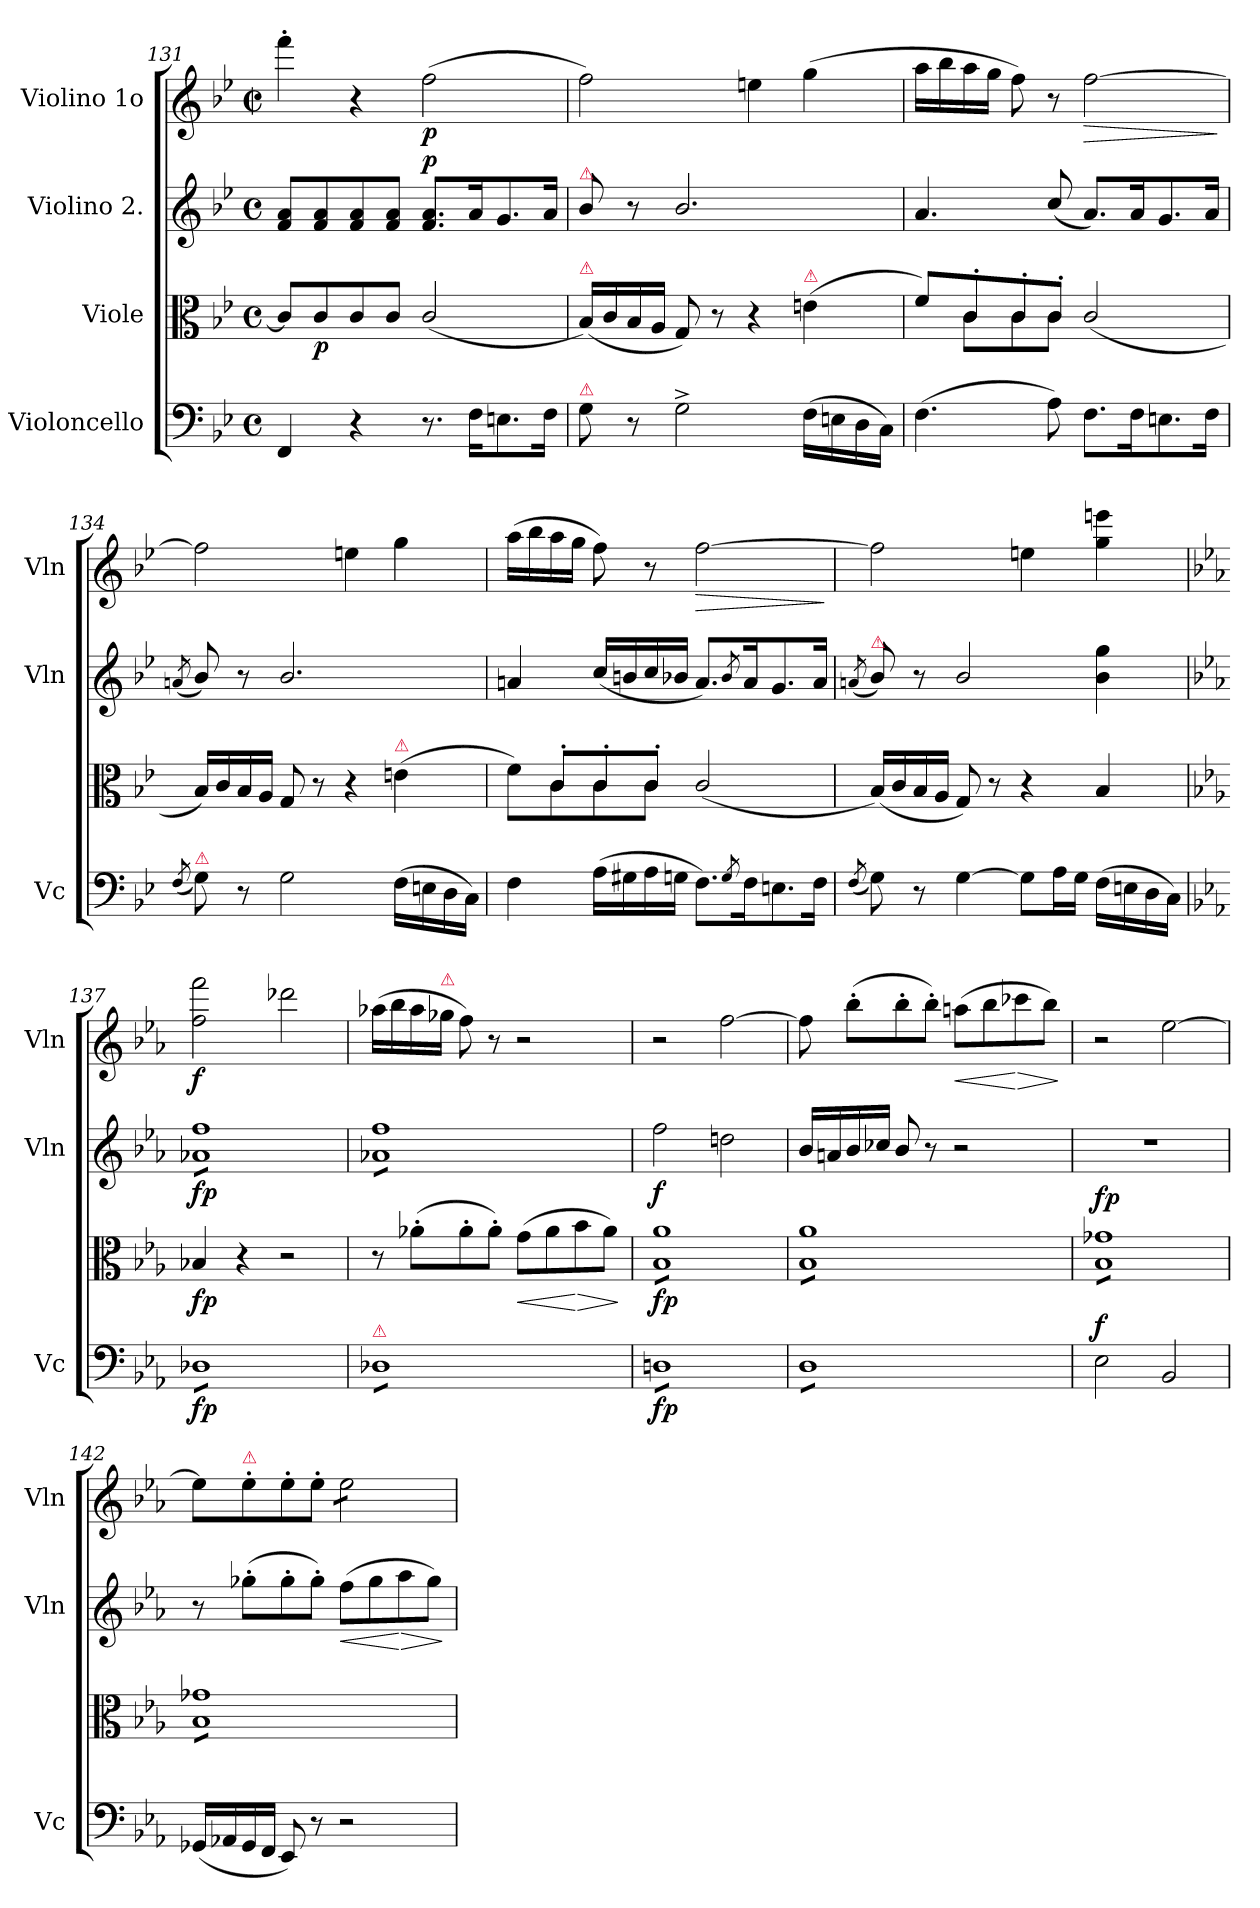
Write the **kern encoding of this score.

**kern	**dynam	**kern	**dynam	**kern	**dynam	**kern	**dynam
*part4	*part4	*part3	*part3	*part2	*part2	*part1	*part1
*staff4	*staff4	*staff3	*staff3	*staff2	*staff2	*staff1	*staff1
*I"Violoncello	*	*I"Viole	*	*I"Violino 2.	*	*I"Violino 1o	*
*I'Vc	*	*	*	*I'Vln	*	*I'Vln	*
*clefF4	*	*clefC3	*	*clefG2	*	*clefG2	*
*k[b-e-]	*	*k[b-e-]	*	*k[b-e-]	*	*k[b-e-]	*
*M4/4	*	*M4/4	*	*M4/4	*	*M4/4	*
*met(c)	*	*met(c)	*	*met(c)	*	*met(c|)	*
=131	=131	=131	=131	=131	=131	=131	=131
4FF/	.	8c/L]	.	8f/ 8a/L	.	4fff'\	.
.	.	8c/	p	8f/ 8a/	.	.	.
4r	.	8c/	.	8f/ 8a/	.	4r	.
.	.	8c/J	.	8f/ 8a/J	.	.	.
!	!	!	!	!	!LO:DY:a	!	!
8.r	.	(2c/	.	8.f/ 8.a/L	p	(2ff\	p
16F\KL	.	.	.	16a/K	.	.	.
8.En\	.	.	.	8.g/	.	.	.
16F\Jk	.	.	.	16a/Jk	.	.	.
=132	=132	=132	=132	=132	=132	=132	=132
!	!	!	!	!LO:TX:a:color=crimson:t=⚠	!	!	!
!	!	!LO:TX:a:color=crimson:t=⚠	!	!	!	!	!
!LO:TX:a:color=crimson:t=⚠	!	!	!	!	!	!	!
8G\	.	(16B-/LL)	.	8b-/	.	2ff\)	.
.	.	16c/	.	.	.	.	.
8r	.	16B-/	.	8r	.	.	.
.	.	16A/JJ	.	.	.	.	.
2G^>\	.	8G/)	.	2.b-/	.	.	.
.	.	8r	.	.	.	.	.
.	.	4r	.	.	.	4een\	.
!	!	!LO:TX:a:color=crimson:t=⚠	!	!	!	!	!
(16F\LL	.	(4en\	.	.	.	(4gg\	.
16En\	.	.	.	.	.	.	.
16D\	.	.	.	.	.	.	.
16C\JJ)	.	.	.	.	.	.	.
=133	=133	=133	=133	=133	=133	=133	=133
*	*	*^	*	*	*	*	*
(4.F\	.	8f/L)	8ryy	.	4.a/	.	16aa\LL	.
.	.	.	.	.	.	.	16bb-\	.
.	.	8c'/	8c\L	.	.	.	16aa\	.
.	.	.	.	.	.	.	16gg\JJ	.
.	.	8c'/	8c\	.	.	.	8ff\)	.
8A\)	.	8c'/J	8c\J	.	(8cc/	.	8r	.
!	!	!	!	!	!	!	!	!LO:HP:b
8.F\L	.	(2c/	2ryy	.	8.a/L)	.	[2ff\	>
16F\K	.	.	.	.	16a/K	.	.	.
8.En\	.	.	.	.	8.g/	.	.	.
16F\Jk	.	.	.	.	16a/Jk	.	.	.
*	*	*v	*v	*	*	*	*	*
.	.	.	.	.	.	.	]
=134	=134	=134	=134	=134	=134	=134	=134
(8qF/	.	.	.	(8qan/	.	.	.
!LO:TX:a:color=crimson:t=⚠	!	!	!	!	!	!	!
8G\)	.	16B-/LL)	.	8b-/)	.	2ff\]	.
.	.	16c/	.	.	.	.	.
8r	.	16B-/	.	8r	.	.	.
.	.	16A/JJ	.	.	.	.	.
2G\	.	8G/	.	2.b-/	.	.	.
.	.	8r	.	.	.	.	.
.	.	4r	.	.	.	4een\	.
!	!	!LO:TX:a:color=crimson:t=⚠	!	!	!	!	!
(16F\LL	.	(4en\	.	.	.	4gg\	.
16En\	.	.	.	.	.	.	.
16D\	.	.	.	.	.	.	.
16C\JJ)	.	.	.	.	.	.	.
=135	=135	=135	=135	=135	=135	=135	=135
*	*	*^	*	*	*	*	*
4F\	.	8ryy	8f\L)	.	4an/	.	(16aa\LL	.
.	.	.	.	.	.	.	16bb-\	.
.	.	8c'/L	8c\	.	.	.	16aa\	.
.	.	.	.	.	.	.	16gg\JJ	.
(16A\LL	.	8c'/	8c\	.	(16cc/LL	.	8ff\)	.
16G#X\	.	.	.	.	16bn/	.	.	.
16A\	.	8c'/J	8c\J	.	16cc/	.	8r	.
16Gn\JJ	.	.	.	.	16b-X/JJ	.	.	.
!	!	!	!	!	!	!	!	!LO:HP:b
8.F\L)	.	(2c/	2ryy	.	8.a/L)	.	[2ff\	>
8qG/	.	.	.	.	8qb-/	.	.	.
16F\K	.	.	.	.	16a/K	.	.	.
8.En\	.	.	.	.	8.g/	.	.	.
16F\Jk	.	.	.	.	16a/Jk	.	.	.
*	*	*v	*v	*	*	*	*	*
.	.	.	.	.	.	.	]
=136	=136	=136	=136	=136	=136	=136	=136
(8qF/	.	.	.	(8qan/	.	.	.
!	!	!	!	!LO:TX:a:color=crimson:t=⚠	!	!	!
8G\)	.	(16B-/LL)	.	8b-/)	.	2ff\]	.
.	.	16c/	.	.	.	.	.
8r	.	16B-/	.	8r	.	.	.
.	.	16A/JJ	.	.	.	.	.
[4G\	.	8G/)	.	2b-/	.	.	.
.	.	8r	.	.	.	.	.
8G\L]	.	4r	.	.	.	4een\	.
16A\L	.	.	.	.	.	.	.
16G\JJ	.	.	.	.	.	.	.
(16F\LL	.	4B-/	.	4b-\ 4gg\	.	4gg\ 4eeen\	.
16En\	.	.	.	.	.	.	.
16D\	.	.	.	.	.	.	.
16C\JJ)	.	.	.	.	.	.	.
=137	=137	=137	=137	=137	=137	=137	=137
*k[b-e-a-]	*	*k[b-e-a-]	*	*k[b-e-a-]	*	*k[b-e-a-]	*
!LO:TX:a:color=crimson:t=⚠	!	!	!	!	!	!	!
*tremolo	*	*	*	*	*	*	*
*	*	*	*	*tremolo	*	*	*
8D-X\L	fp	4B-X/	fp	8a-X\ 8ff\L	fp	2ff\ 2fff\	f
8D-X\	.	.	.	8a-X\ 8ff\	.	.	.
8D-X\	.	4r	.	8a-X\ 8ff\	.	.	.
8D-X\	.	.	.	8a-X\ 8ff\	.	.	.
8D-X\	.	2r	.	8a-X\ 8ff\	.	2ddd-X\	.
8D-X\	.	.	.	8a-X\ 8ff\	.	.	.
8D-X\	.	.	.	8a-X\ 8ff\	.	.	.
8D-X\J	.	.	.	8a-X\ 8ff\J	.	.	.
=138	=138	=138	=138	=138	=138	=138	=138
!LO:TX:a:color=crimson:t=⚠	!	!	!	!	!	!	!
8D-X\L	.	8r	.	8a-X\ 8ff\L	.	(16aa-X\LL	.
.	.	.	.	.	.	16bb-\	.
8D-X\	.	(8a-X'\L	.	8a-X\ 8ff\	.	16aa-\	.
!	!	!	!	!	!	!LO:TX:a:color=crimson:t=⚠	!
.	.	.	.	.	.	16gg-X\JJ	.
8D-X\	.	8a-'\	.	8a-X\ 8ff\	.	8ff\)	.
8D-X\	.	8a-'\J)	.	8a-X\ 8ff\	.	8r	.
!	!	!	!LO:HP:b	!	!	!	!
8D-X\	.	(8g\L	<	8a-X\ 8ff\	.	2r	.
8D-X\	.	8a-\	.	8a-X\ 8ff\	.	.	.
!	!	!	!LO:HP:n=1:b	!	!	!	!
8D-X\	.	8b-\	[ >	8a-X\ 8ff\	.	.	.
8D-X\J	.	8a-\J)	.	8a-X\ 8ff\J	.	.	.
*	*	*	*	*Xtremolo	*	*	*
.	.	.	]	.	.	.	.
=139	=139	=139	=139	=139	=139	=139	=139
!	!	!LO:TX:a:color=crimson:t=⚠	!	!	!	!	!
*	*	*tremolo	*	*	*	*	*
8Dn\L	fp	8B-\ 8a-\L	fp	2ff\	f	2r	.
8Dn\	.	8B-\ 8a-\	.	.	.	.	.
8Dn\	.	8B-\ 8a-\	.	.	.	.	.
8Dn\	.	8B-\ 8a-\	.	.	.	.	.
8Dn\	.	8B-\ 8a-\	.	2ddn\	.	[2ff\	.
8Dn\	.	8B-\ 8a-\	.	.	.	.	.
8Dn\	.	8B-\ 8a-\	.	.	.	.	.
8Dn\J	.	8B-\ 8a-\J	.	.	.	.	.
=140	=140	=140	=140	=140	=140	=140	=140
8D\L	.	8B-\ 8a-\L	.	16b-/LL	.	8ff\]	.
.	.	.	.	16an/	.	.	.
8D\	.	8B-\ 8a-\	.	16b-/	.	(8bb-'\L	.
.	.	.	.	16cc-X/JJ	.	.	.
8D\	.	8B-\ 8a-\	.	8b-/	.	8bb-'\	.
8D\	.	8B-\ 8a-\	.	8r	.	8bb-'\J)	.
!	!	!	!	!	!	!	!LO:HP:b
8D\	.	8B-\ 8a-\	.	2r	.	(8aan\L	<
8D\	.	8B-\ 8a-\	.	.	.	8bb-\	.
!	!	!	!	!	!	!	!LO:HP:n=1:b
8D\	.	8B-\ 8a-\	.	.	.	8ccc-X\	[ >
8D\J	.	8B-\ 8a-\J	.	.	.	8bb-\J)	.
*Xtremolo	*	*	*	*	*	*	*
.	.	.	.	.	.	.	]
=141	=141	=141	=141	=141	=141	=141	=141
!	!LO:DY:a	!	!LO:DY:a	!	!	!	!
2E-\	f	8B-\ 8g-X\L	fp	1r	.	2r	.
.	.	8B-\ 8g-X\	.	.	.	.	.
.	.	8B-\ 8g-X\	.	.	.	.	.
.	.	8B-\ 8g-X\	.	.	.	.	.
2BB-/	.	8B-\ 8g-X\	.	.	.	[2ee-\	.
.	.	8B-\ 8g-X\	.	.	.	.	.
.	.	8B-\ 8g-X\	.	.	.	.	.
.	.	8B-\ 8g-X\J	.	.	.	.	.
=142	=142	=142	=142	=142	=142	=142	=142
(16GG-X/LL	.	8B-\ 8g-X\L	.	8r	.	8ee-\L]	.
16AA-X/	.	.	.	.	.	.	.
!	!	!	!	!	!	!LO:TX:a:color=crimson:t=⚠	!
16GG-/	.	8B-\ 8g-X\	.	(8gg-X'\L	.	8ee-'\	.
16FF/JJ	.	.	.	.	.	.	.
8EE-/)	.	8B-\ 8g-X\	.	8gg-'\	.	8ee-'\	.
8r	.	8B-\ 8g-X\	.	8gg-'\J)	.	8ee-'\J	.
!	!	!	!	!	!	!LO:TX:a:color=crimson:t=⚠	!
!	!	!	!	!	!LO:HP:b	!	!
*	*	*	*	*	*	*tremolo	*
2r	.	8B-\ 8g-X\	.	(8ff\L	<	8ee-\L	.
.	.	8B-\ 8g-X\	.	8gg-\	.	8ee-\	.
!	!	!	!	!	!LO:HP:n=1:b	!	!
.	.	8B-\ 8g-X\	.	8aa-\	[ >	8ee-\	.
.	.	8B-\ 8g-X\J	.	8gg-\J)	.	8ee-\J	.
*	*	*	*	*	*	*Xtremolo	*
*	*	*Xtremolo	*	*	*	*	*
.	.	.	.	.	]	.	.
=	=	=	=	=	=	=	=
*-	*-	*-	*-	*-	*-	*-	*-
